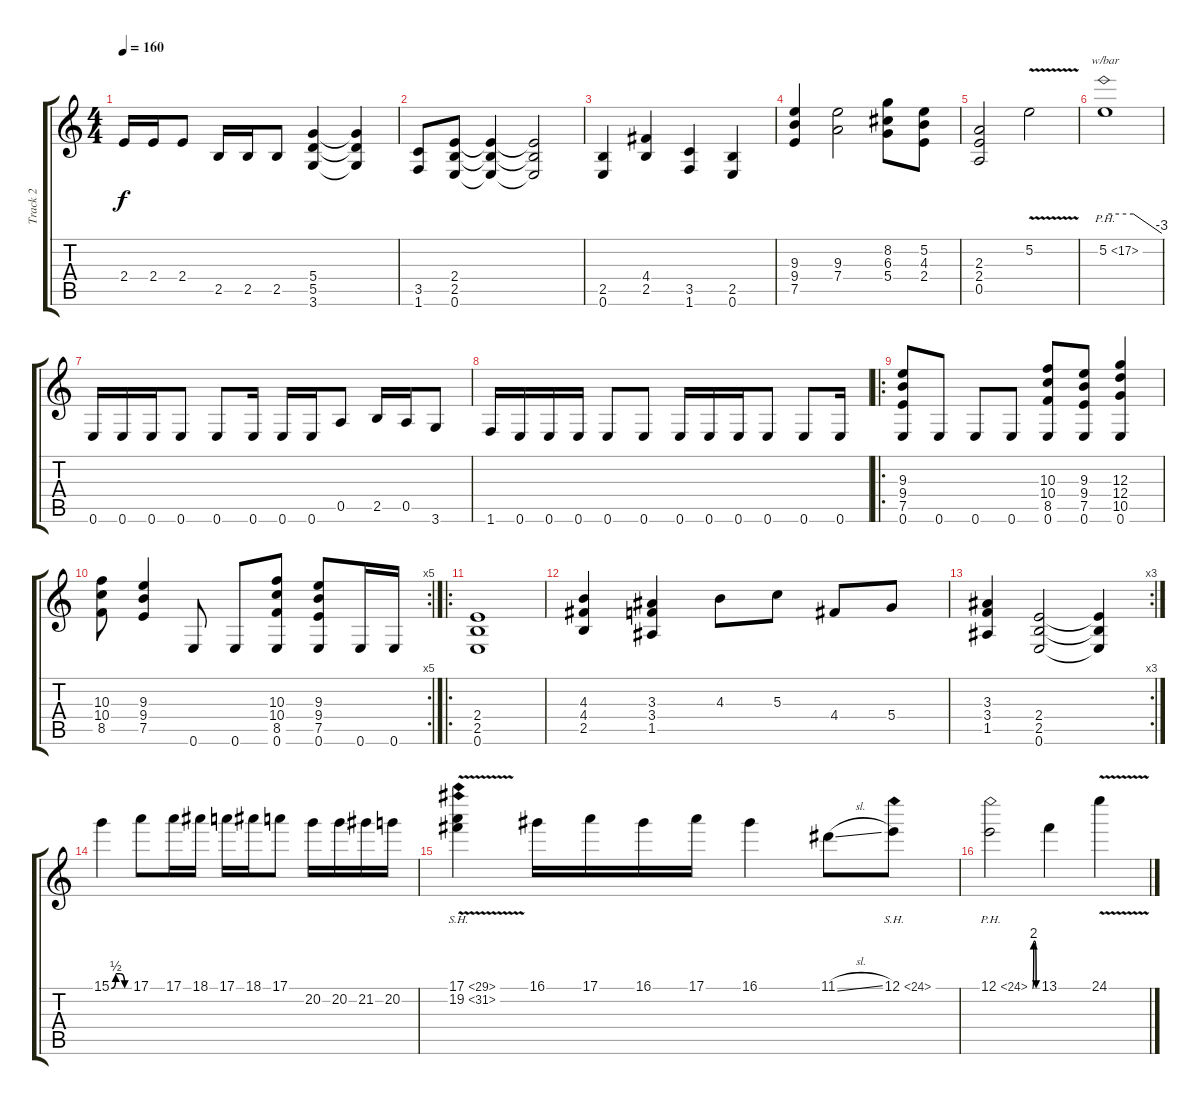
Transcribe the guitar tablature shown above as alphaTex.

\track ("Track 2" "Track 2") {instrument distortionguitar}
\staff {score tabs}
\tuning (E4 B3 G3 D3 A2 E2) {hide}
\ts (4 4)
\tempo 160
\clef g2
\ks c
2.4.16{dy f} 2.4.16 2.4.8 2.5.16 2.5.16 2.5.8 (5.4 5.5 3.6).4 (5.4{t} 5.5{t} 3.6{t}).4 |
(3.5 1.6).8 (2.4 2.5 0.6).8 (2.4{t} 2.5{t} 0.6{t}).4 (2.4{t} 2.5{t} 0.6{t}).2 |
(2.5 0.6).4 (4.4 2.5).4 (3.5 1.6).4 (2.5 0.6).4 |
(9.3 9.4 7.5).4 (9.3 7.4).2 (8.2 6.3 5.4).8 (5.2 4.3 2.4).8 |
(2.3 2.4 0.5).2 5.2{v}.2 |
5.2{ph 12}.1{tbe (custom default 0 0 30 0 60 -12)} |
0.6.16 0.6.16 0.6.16 0.6.8 0.6.8 0.6.16 0.6.16 0.6.16 0.5.8 2.5.16 0.5.16 3.6.8 |
1.6.16 0.6.16 0.6.16 0.6.16 0.6.8 0.6.8 0.6.16 0.6.16 0.6.16 0.6.8 0.6.8 0.6.16 |
\ro
(9.3 9.4 7.5 0.6).8 0.6.8 0.6.8 0.6.8 (10.3 10.4 8.5 0.6).8 (9.3 9.4 7.5 0.6).8 (12.3 12.4 10.5 0.6).4 |
\rc 5
(10.3 10.4 8.5).8 (9.3 9.4 7.5).4 0.6.8 0.6.8 (10.3 10.4 8.5 0.6).8 (9.3 9.4 7.5 0.6).8 0.6.16 0.6.16 |
\ro
(2.4 2.5 0.6).1 |
(4.3 4.4 2.5).4 (3.3 3.4 1.5).4 4.3.8 5.3.8 4.4.8 5.4.8 |
\rc 3
(3.3 3.4 1.5).4 (2.4 2.5 0.6).2 (2.4{t} 2.5{t} 0.6{t}).4 |
15.1{be (custom 0 0 15 2 30 2 45 0 60 0)}.4 17.1.8 17.1.16 18.1.16 17.1.16 18.1.16 17.1.8 20.2.16 20.2.16 21.2.16 20.2.16 |
(17.1{sh 12 v} 19.2{sh 12 v}).4 16.1.16 17.1.16 16.1.16 17.1.16 16.1.4 11.1{sl}.8 12.1{sh 12}.8 |
12.1{be (custom 0 0 15 8 30 8 45 0 60 0) ph 12}.2 13.1.4 24.1{v}.4
